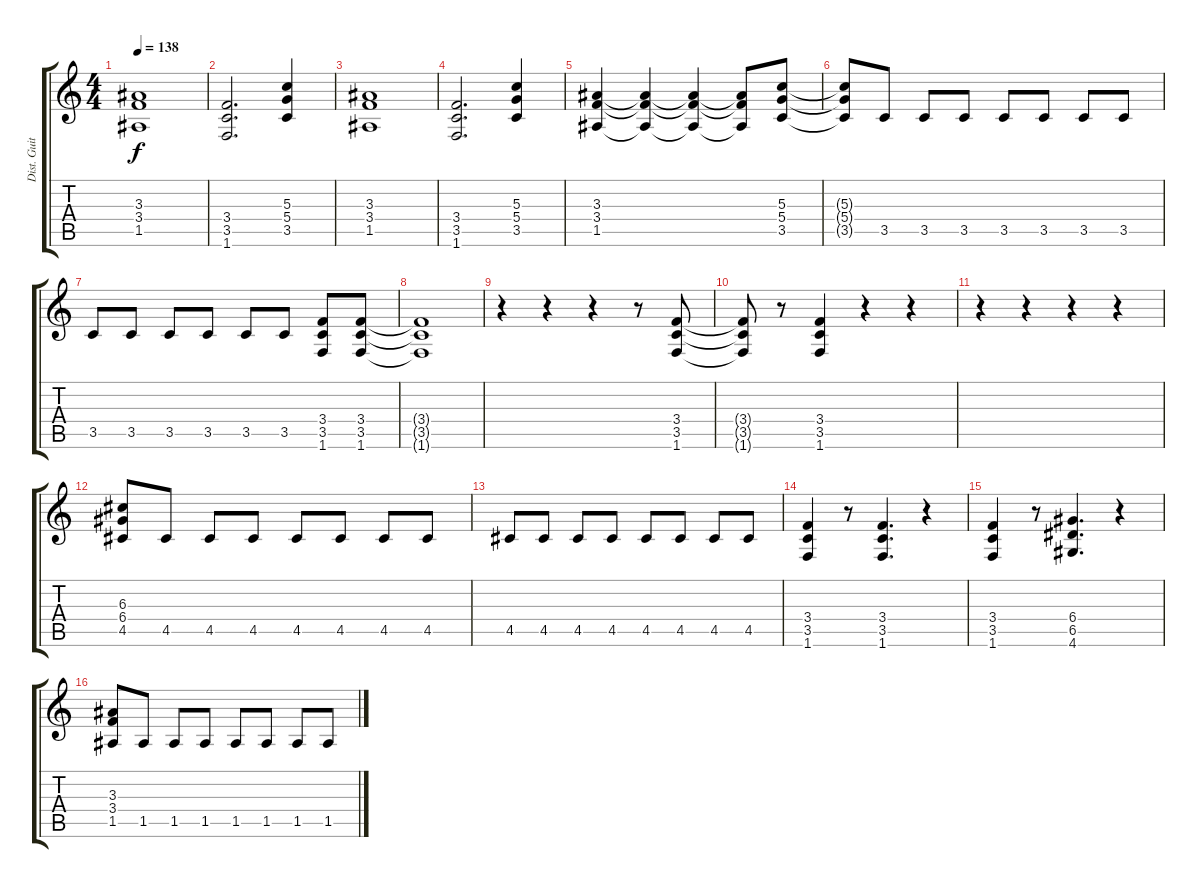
\track ("Dist. Guitar 2" "Dist. Guit") {instrument distortionguitar}
\staff {score tabs}
\tuning (E4 B3 G3 D3 A2 E2) {hide}
\ts (4 4)
\tempo 138
\clef g2
\ks c
(3.3 3.4 1.5).1{dy f} |
(3.4 3.5 1.6).2{d} (5.3 5.4 3.5).4 |
(3.3 3.4 1.5).1 |
(3.4 3.5 1.6).2{d} (5.3 5.4 3.5).4 |
(3.3 3.4 1.5).4 (3.3{t} 3.4{t} 1.5{t}).4 (3.3{t} 3.4{t} 1.5{t}).4 (3.3{t} 3.4{t} 1.5{t}).8 (5.3 5.4 3.5).8 |
(5.3{t} 5.4{t} 3.5{t}).8 3.5.8 3.5.8 3.5.8 3.5.8 3.5.8 3.5.8 3.5.8 |
3.5.8 3.5.8 3.5.8 3.5.8 3.5.8 3.5.8 (3.4 3.5 1.6).8 (3.4 3.5 1.6).8 |
(3.4{t} 3.5{t} 1.6{t}).1 |
r.4 r.4 r.4 r.8 (3.4 3.5 1.6).8 |
(3.4{t} 3.5{t} 1.6{t}).8 r.8 (3.4 3.5 1.6).4 r.4 r.4 |
r.4 r.4 r.4 r.4 |
(6.3 6.4 4.5).8 4.5.8 4.5.8 4.5.8 4.5.8 4.5.8 4.5.8 4.5.8 |
4.5.8 4.5.8 4.5.8 4.5.8 4.5.8 4.5.8 4.5.8 4.5.8 |
(3.4 3.5 1.6).4 r.8 (3.4 3.5 1.6).4{d} r.4 |
(3.4 3.5 1.6).4 r.8 (6.4 6.5 4.6).4{d} r.4 |
(3.3 3.4 1.5).8 1.5.8 1.5.8 1.5.8 1.5.8 1.5.8 1.5.8 1.5.8
